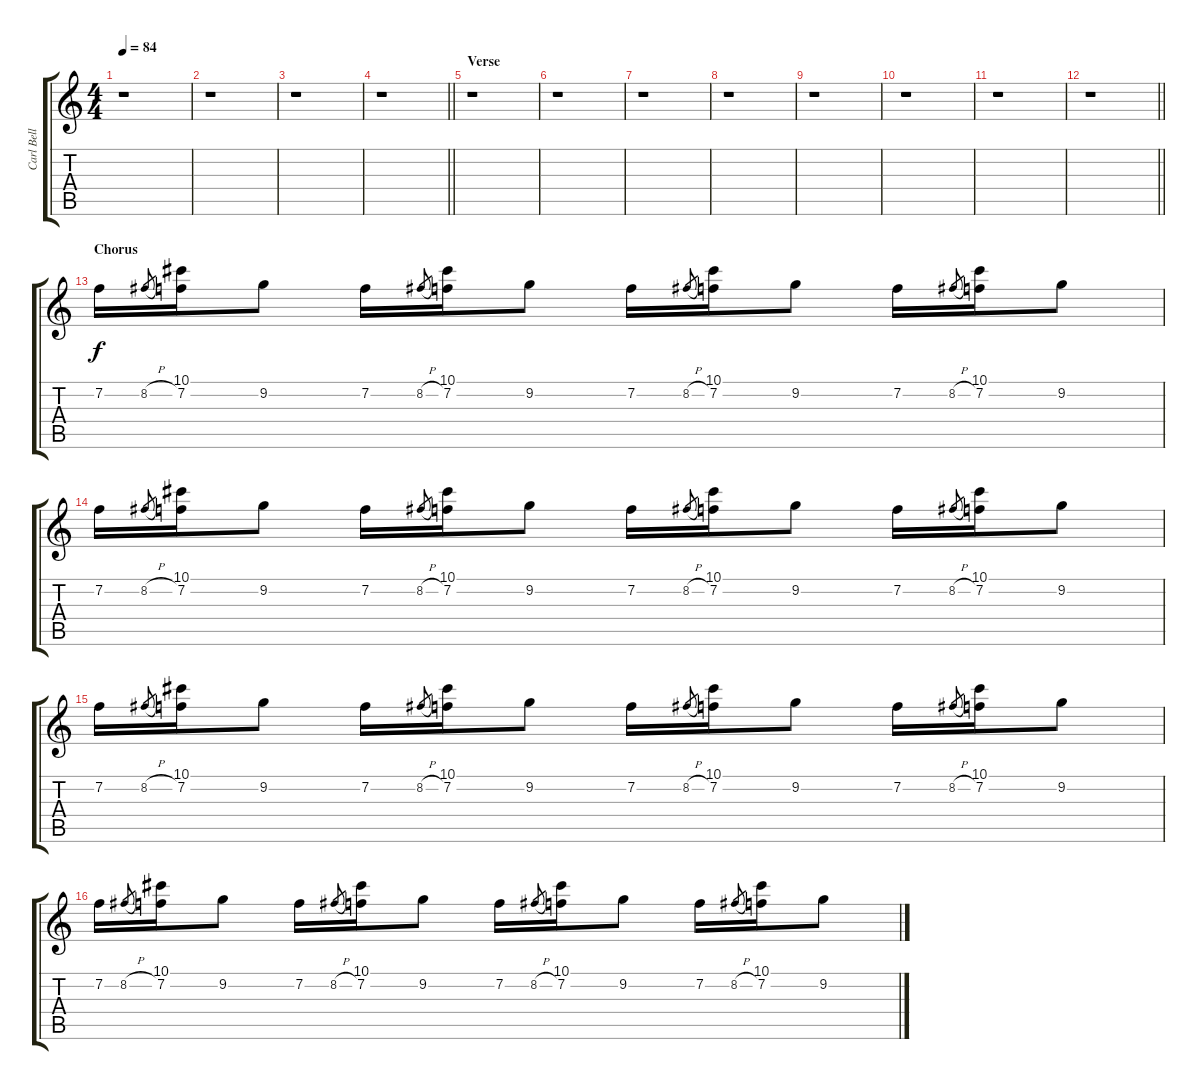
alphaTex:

\track ("Carl Bell (Lead Guitar)" "Carl Bell ") {instrument overdrivenguitar}
\staff {score tabs}
\tuning (Eb4 Bb3 Gb3 Db3 Ab2 Eb2) {hide}
\ts (4 4)
\section ("" "")
\tempo 84
\clef g2
\ks c
r.1{dy f} |
r.1 |
r.1 |
\barLineRight lightlight
r.1 |
\section ("" "Verse")
r.1 |
r.1 |
r.1 |
r.1 |
r.1 |
r.1 |
r.1 |
\barLineRight lightlight
r.1 |
\section ("" "Chorus")
7.2.16 8.2{h}.8{gr} (10.1 7.2).16 9.2.8 7.2.16 8.2{h}.8{gr} (10.1 7.2).16 9.2.8 7.2.16 8.2{h}.8{gr} (10.1 7.2).16 9.2.8 7.2.16 8.2{h}.8{gr} (10.1 7.2).16 9.2.8 |
7.2.16 8.2{h}.8{gr} (10.1 7.2).16 9.2.8 7.2.16 8.2{h}.8{gr} (10.1 7.2).16 9.2.8 7.2.16 8.2{h}.8{gr} (10.1 7.2).16 9.2.8 7.2.16 8.2{h}.8{gr} (10.1 7.2).16 9.2.8 |
7.2.16 8.2{h}.8{gr} (10.1 7.2).16 9.2.8 7.2.16 8.2{h}.8{gr} (10.1 7.2).16 9.2.8 7.2.16 8.2{h}.8{gr} (10.1 7.2).16 9.2.8 7.2.16 8.2{h}.8{gr} (10.1 7.2).16 9.2.8 |
7.2.16 8.2{h}.8{gr} (10.1 7.2).16 9.2.8 7.2.16 8.2{h}.8{gr} (10.1 7.2).16 9.2.8 7.2.16 8.2{h}.8{gr} (10.1 7.2).16 9.2.8 7.2.16 8.2{h}.8{gr} (10.1 7.2).16 9.2.8
